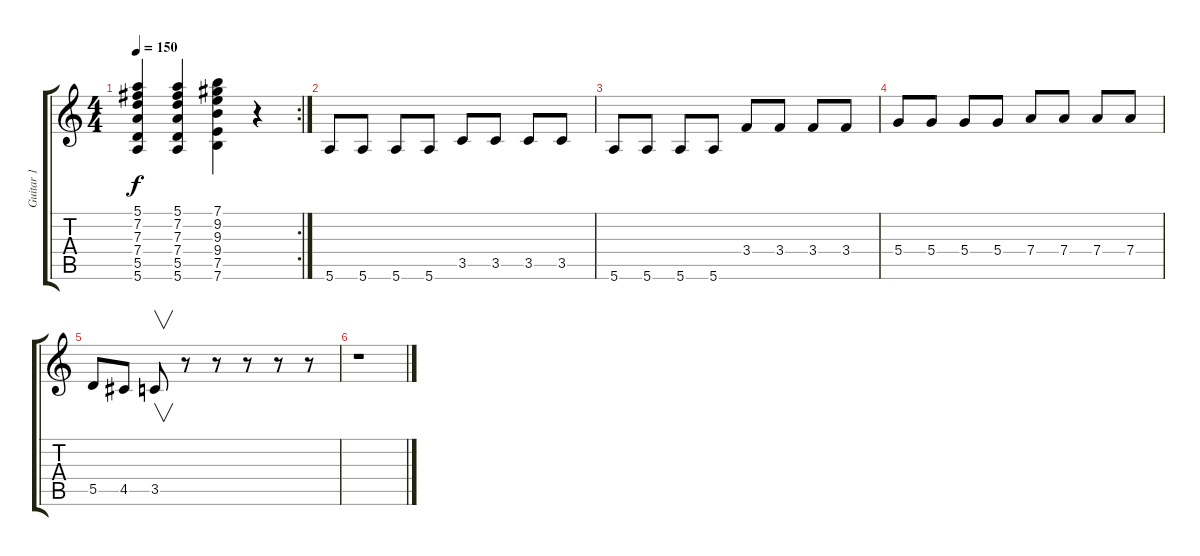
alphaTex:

\track ("Guitar 1" "Guitar 1") {instrument electricguitarclean}
\staff {score tabs}
\tuning (E4 B3 G3 D3 A2 E2) {hide}
\rc 2
\ts (4 4)
\tempo 150
\clef g2
\ks c
(5.1 7.2 7.3 7.4 5.5 5.6).4{dy f} (5.1 7.2 7.3 7.4 5.5 5.6).4 (7.1 9.2 9.3 9.4 7.5 7.6).4 r.4 |
5.6.8 5.6.8 5.6.8 5.6.8 3.5.8 3.5.8 3.5.8 3.5.8 |
5.6.8 5.6.8 5.6.8 5.6.8 3.4.8 3.4.8 3.4.8 3.4.8 |
5.4.8 5.4.8 5.4.8 5.4.8 7.4.8 7.4.8 7.4.8 7.4.8 |
5.5.8 4.5.8 3.5.8{v} r.8 r.8 r.8 r.8 r.8 |
r.1
